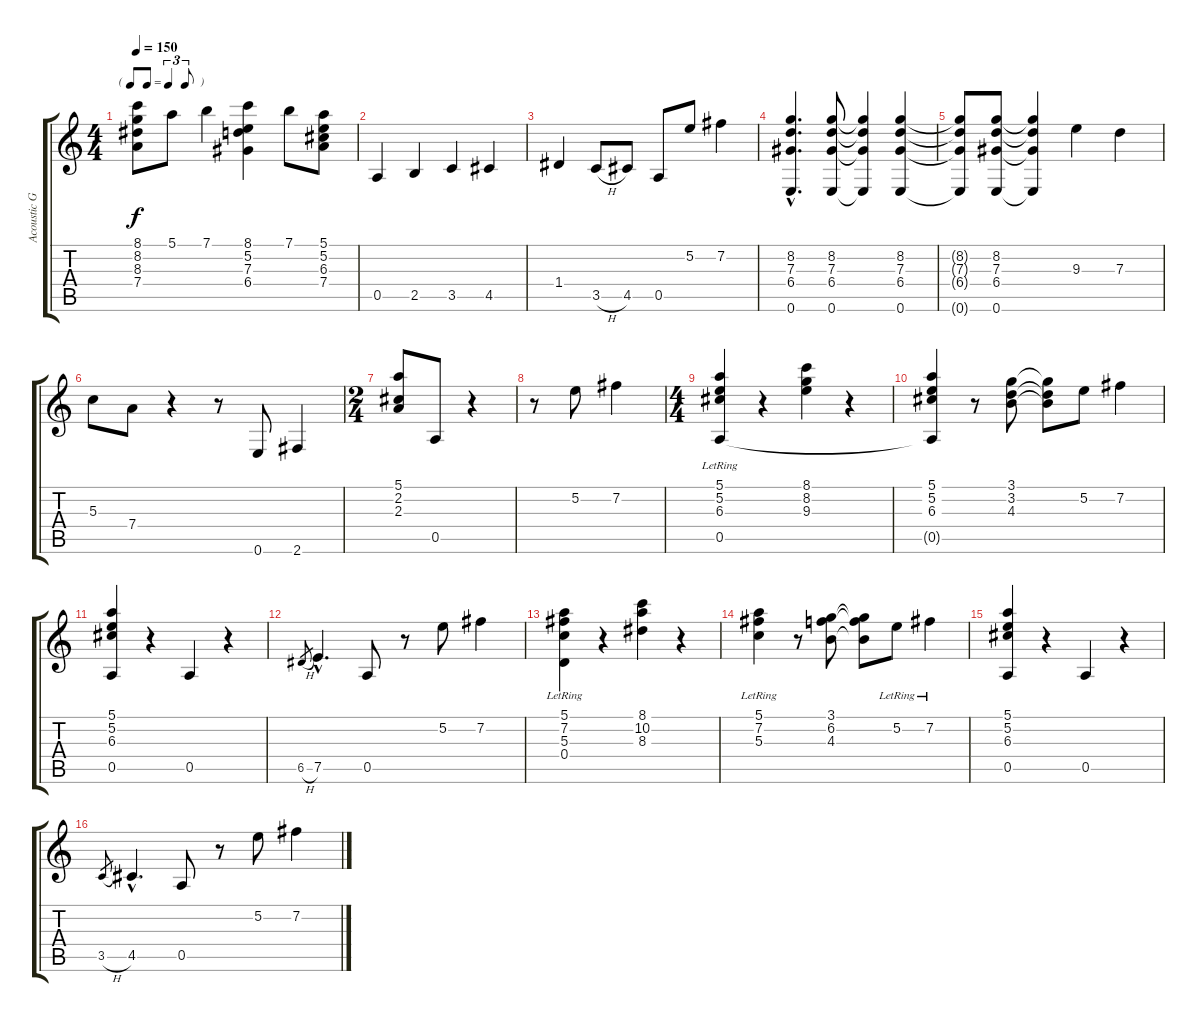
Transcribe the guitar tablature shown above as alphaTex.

\track ("Acoustic Guitar" "Acoustic G") {instrument acousticguitarnylon}
\staff {score tabs}
\tuning (E4 B3 G3 D3 A2 E2) {hide}
\ts (4 4)
\tf triplet8th
\tempo 150
\clef g2
\ks c
(8.1{t} 8.2{t} 8.3{t} 7.4{t}).8{dy f} 5.1.8 7.1.4 (8.1 5.2 7.3 6.4).4 7.1.8 (5.1 5.2 6.3 7.4).8 |
0.5.4 2.5.4 3.5.4 4.5.4 |
1.4.4 3.5{h}.8 4.5.8 0.5.8 5.2.8 7.2.4 |
(8.2{hac} 7.3{hac} 6.4{hac} 0.6{hac}).4{d} (8.2 7.3 6.4 0.6).8 (8.2{t} 7.3{t} 6.4{t} 0.6{t}).4 (8.2 7.3 6.4 0.6).4 |
(8.2{t} 7.3{t} 6.4{t} 0.6{t}).8 (8.2 7.3 6.4 0.6).8 (8.2{t} 7.3{t} 6.4{t} 0.6{t}).4 9.3.4 7.3.4 |
5.3.8 7.4.8 r.4 r.8 0.6.8 2.6.4 |
\ts (2 4)
(5.1 2.2 2.3).8 0.5.8 r.4 |
r.8 5.2.8 7.2.4 |
\ts (4 4)
(5.1 5.2 6.3 0.5{lr}).4 r.4 (8.1 8.2 9.3).4 r.4 |
(5.1 5.2 6.3 0.5{t}).4 r.8 (3.1 3.2 4.3).8 (3.1{t} 3.2{t} 4.3{t}).8 5.2.8 7.2.4 |
(5.1 5.2 6.3 0.5).4 r.4 0.5.4 r.4 |
6.5{h}.8{gr} 7.5{hac}.4{d} 0.5.8 r.8 5.2.8 7.2.4 |
(5.1 7.2 5.3 0.4{lr}).4 r.4 (8.1 10.2 8.3).4 r.4 |
(5.1{lr} 7.2{lr} 5.3{lr}).4 r.8 (3.1 6.2 4.3).8 (3.1{t} 6.2{t} 4.3{t}).8 5.2{lr}.8 7.2{lr}.4 |
(5.1 5.2 6.3 0.5).4 r.4 0.5.4 r.4 |
3.5{h}.8{gr} 4.5{hac}.4{d} 0.5.8 r.8 5.2.8 7.2.4
